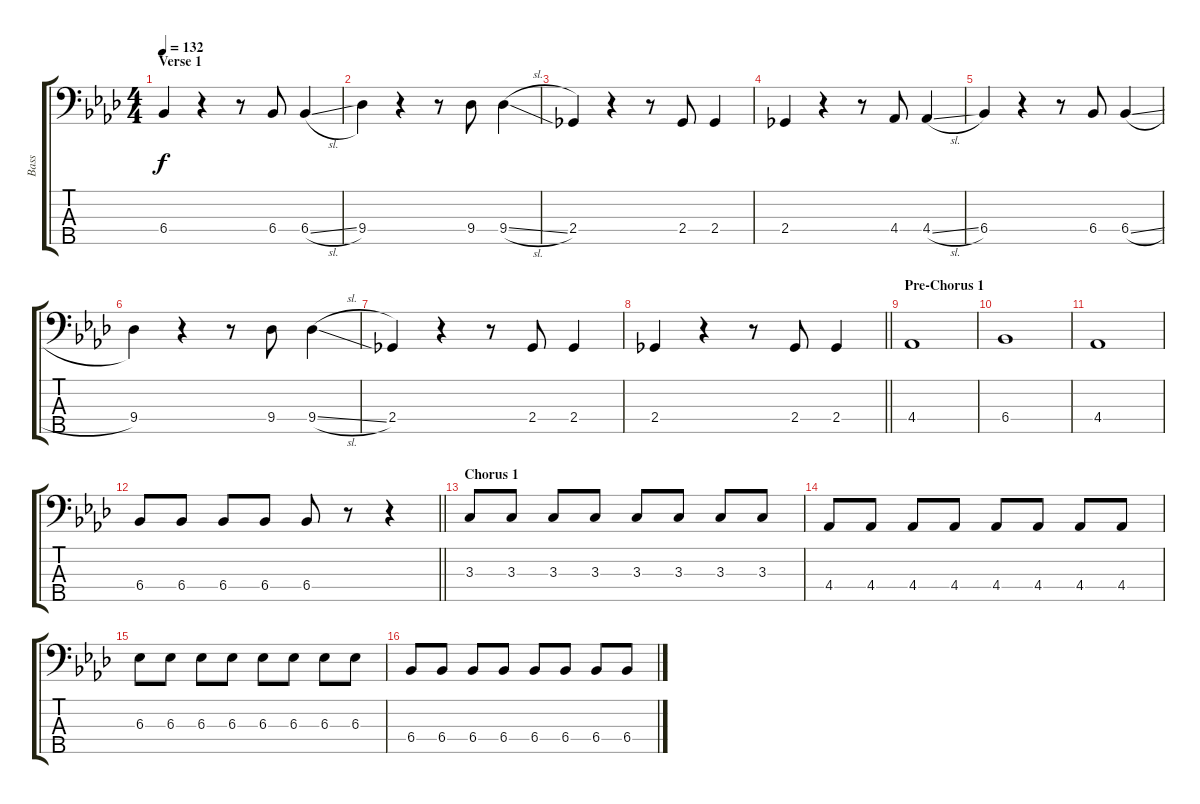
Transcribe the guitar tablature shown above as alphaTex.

\track ("Bass" "Bass") {instrument electricbasspick}
\staff {score tabs}
\tuning (G2 D2 A1 E1 B0) {hide}
\ts (4 4)
\section ("" "Verse 1")
\tempo 132
\clef f4
\ks ab
6.4.4{dy f} r.4 r.8 6.4.8 6.4{sl}.4 |
9.4.4 r.4 r.8 9.4.8 9.4{sl}.4 |
2.4.4 r.4 r.8 2.4.8 2.4.4 |
2.4.4 r.4 r.8 4.4.8 4.4{sl}.4 |
6.4.4{instrument electricbassfinger} r.4 r.8 6.4.8 6.4{sl}.4 |
9.4.4 r.4 r.8 9.4.8 9.4{sl}.4 |
2.4.4 r.4 r.8 2.4.8 2.4.4 |
\barLineRight lightlight
2.4.4 r.4 r.8 2.4.8 2.4.4 |
\section ("" "Pre-Chorus 1")
4.4.1 |
6.4.1 |
4.4.1 |
\barLineRight lightlight
6.4.8 6.4.8 6.4.8 6.4.8 6.4.8 r.8 r.4 |
\section ("" "Chorus 1")
3.3.8 3.3.8 3.3.8 3.3.8 3.3.8 3.3.8 3.3.8 3.3.8 |
4.4.8 4.4.8 4.4.8 4.4.8 4.4.8 4.4.8 4.4.8 4.4.8 |
6.3.8 6.3.8 6.3.8 6.3.8 6.3.8 6.3.8 6.3.8 6.3.8 |
6.4.8 6.4.8 6.4.8 6.4.8 6.4.8 6.4.8 6.4.8 6.4.8
